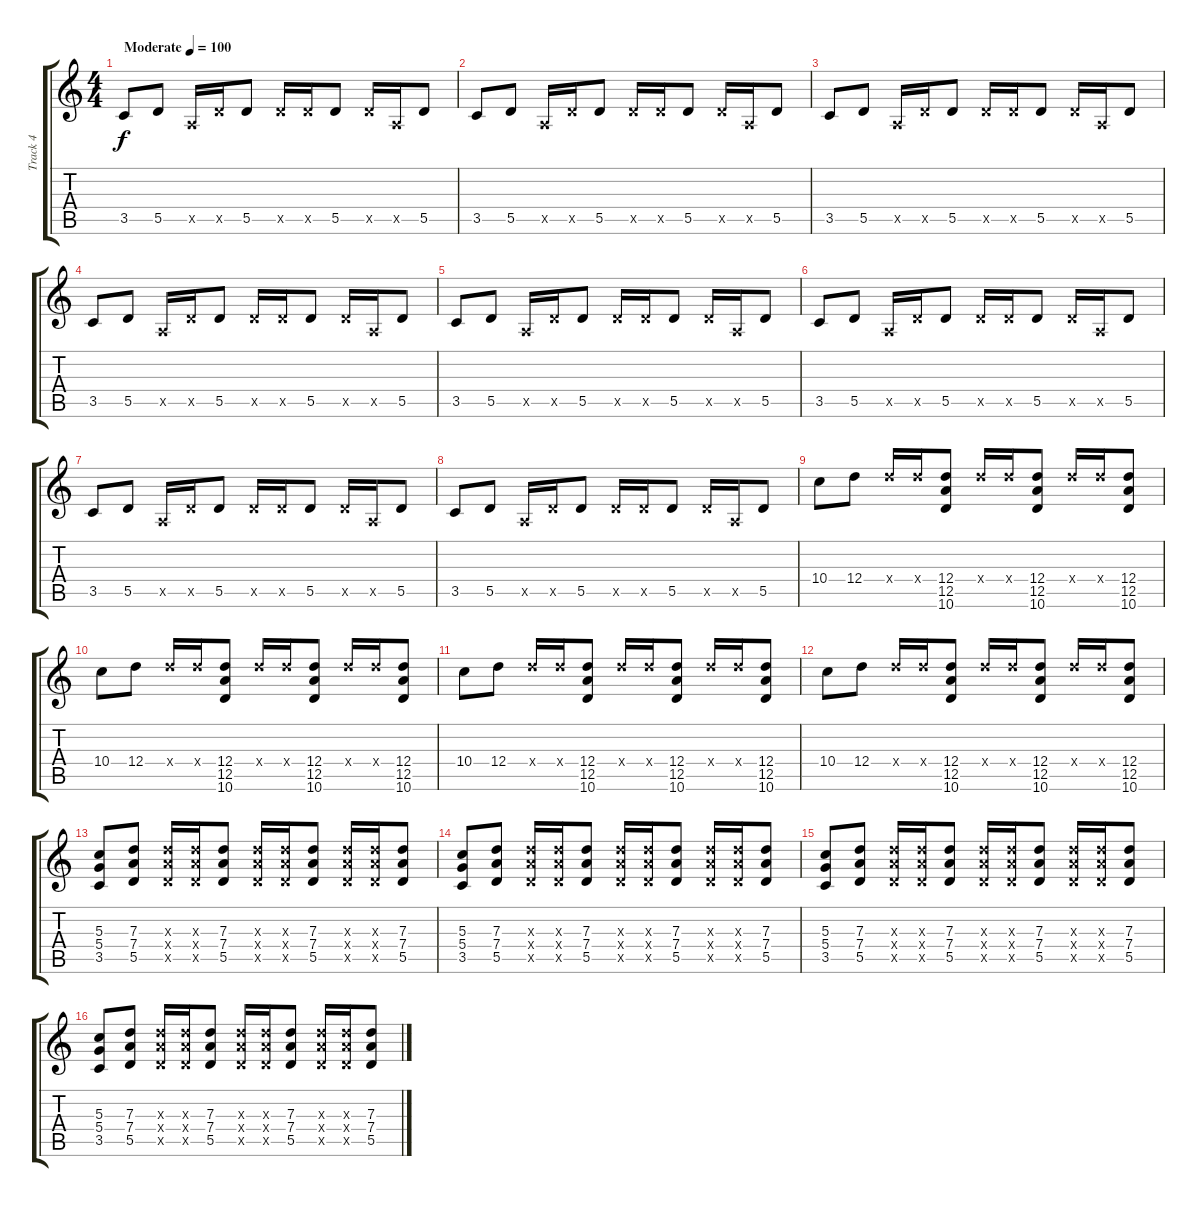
\track ("Track 4" "Track 4") {instrument overdrivenguitar}
\staff {score tabs}
\tuning (E4 B3 G3 D3 A2 E2) {hide}
\ts (4 4)
\tempo (100 "Moderate")
\clef g2
\ks c
3.5.8{dy f instrument overdrivenguitar} 5.5.8 0.5{x}.16 5.5{x}.16 5.5.8 5.5{x}.16 5.5{x}.16 5.5.8 5.5{x}.16 0.5{x}.16 5.5.8 |
3.5.8 5.5.8 0.5{x}.16 5.5{x}.16 5.5.8 5.5{x}.16 5.5{x}.16 5.5.8 5.5{x}.16 0.5{x}.16 5.5.8 |
3.5.8 5.5.8 0.5{x}.16 5.5{x}.16 5.5.8 5.5{x}.16 5.5{x}.16 5.5.8 5.5{x}.16 0.5{x}.16 5.5.8 |
3.5.8 5.5.8 0.5{x}.16 5.5{x}.16 5.5.8 5.5{x}.16 5.5{x}.16 5.5.8 5.5{x}.16 0.5{x}.16 5.5.8 |
3.5.8 5.5.8 0.5{x}.16 5.5{x}.16 5.5.8 5.5{x}.16 5.5{x}.16 5.5.8 5.5{x}.16 0.5{x}.16 5.5.8 |
3.5.8 5.5.8 0.5{x}.16 5.5{x}.16 5.5.8 5.5{x}.16 5.5{x}.16 5.5.8 5.5{x}.16 0.5{x}.16 5.5.8 |
3.5.8 5.5.8 0.5{x}.16 5.5{x}.16 5.5.8 5.5{x}.16 5.5{x}.16 5.5.8 5.5{x}.16 0.5{x}.16 5.5.8 |
3.5.8 5.5.8 0.5{x}.16 5.5{x}.16 5.5.8 5.5{x}.16 5.5{x}.16 5.5.8 5.5{x}.16 0.5{x}.16 5.5.8 |
10.4.8 12.4.8 12.4{x}.16 12.4{x}.16 (12.4 12.5 10.6).8 12.4{x}.16 12.4{x}.16 (12.4 12.5 10.6).8 12.4{x}.16 12.4{x}.16 (12.4 12.5 10.6).8 |
10.4.8 12.4.8 12.4{x}.16 12.4{x}.16 (12.4 12.5 10.6).8 12.4{x}.16 12.4{x}.16 (12.4 12.5 10.6).8 12.4{x}.16 12.4{x}.16 (12.4 12.5 10.6).8 |
10.4.8 12.4.8 12.4{x}.16 12.4{x}.16 (12.4 12.5 10.6).8 12.4{x}.16 12.4{x}.16 (12.4 12.5 10.6).8 12.4{x}.16 12.4{x}.16 (12.4 12.5 10.6).8 |
10.4.8 12.4.8 12.4{x}.16 12.4{x}.16 (12.4 12.5 10.6).8 12.4{x}.16 12.4{x}.16 (12.4 12.5 10.6).8 12.4{x}.16 12.4{x}.16 (12.4 12.5 10.6).8 |
(5.3 5.4 3.5).8 (7.3 7.4 5.5).8 (7.3{x} 7.4{x} 5.5{x}).16 (7.3{x} 7.4{x} 5.5{x}).16 (7.3 7.4 5.5).8 (7.3{x} 7.4{x} 5.5{x}).16 (7.3{x} 7.4{x} 5.5{x}).16 (7.3 7.4 5.5).8 (7.3{x} 7.4{x} 5.5{x}).16 (7.3{x} 7.4{x} 5.5{x}).16 (7.3 7.4 5.5).8 |
(5.3 5.4 3.5).8 (7.3 7.4 5.5).8 (7.3{x} 7.4{x} 5.5{x}).16 (7.3{x} 7.4{x} 5.5{x}).16 (7.3 7.4 5.5).8 (7.3{x} 7.4{x} 5.5{x}).16 (7.3{x} 7.4{x} 5.5{x}).16 (7.3 7.4 5.5).8 (7.3{x} 7.4{x} 5.5{x}).16 (7.3{x} 7.4{x} 5.5{x}).16 (7.3 7.4 5.5).8 |
(5.3 5.4 3.5).8 (7.3 7.4 5.5).8 (7.3{x} 7.4{x} 5.5{x}).16 (7.3{x} 7.4{x} 5.5{x}).16 (7.3 7.4 5.5).8 (7.3{x} 7.4{x} 5.5{x}).16 (7.3{x} 7.4{x} 5.5{x}).16 (7.3 7.4 5.5).8 (7.3{x} 7.4{x} 5.5{x}).16 (7.3{x} 7.4{x} 5.5{x}).16 (7.3 7.4 5.5).8 |
(5.3 5.4 3.5).8 (7.3 7.4 5.5).8 (7.3{x} 7.4{x} 5.5{x}).16 (7.3{x} 7.4{x} 5.5{x}).16 (7.3 7.4 5.5).8 (7.3{x} 7.4{x} 5.5{x}).16 (7.3{x} 7.4{x} 5.5{x}).16 (7.3 7.4 5.5).8 (7.3{x} 7.4{x} 5.5{x}).16 (7.3{x} 7.4{x} 5.5{x}).16 (7.3 7.4 5.5).8
